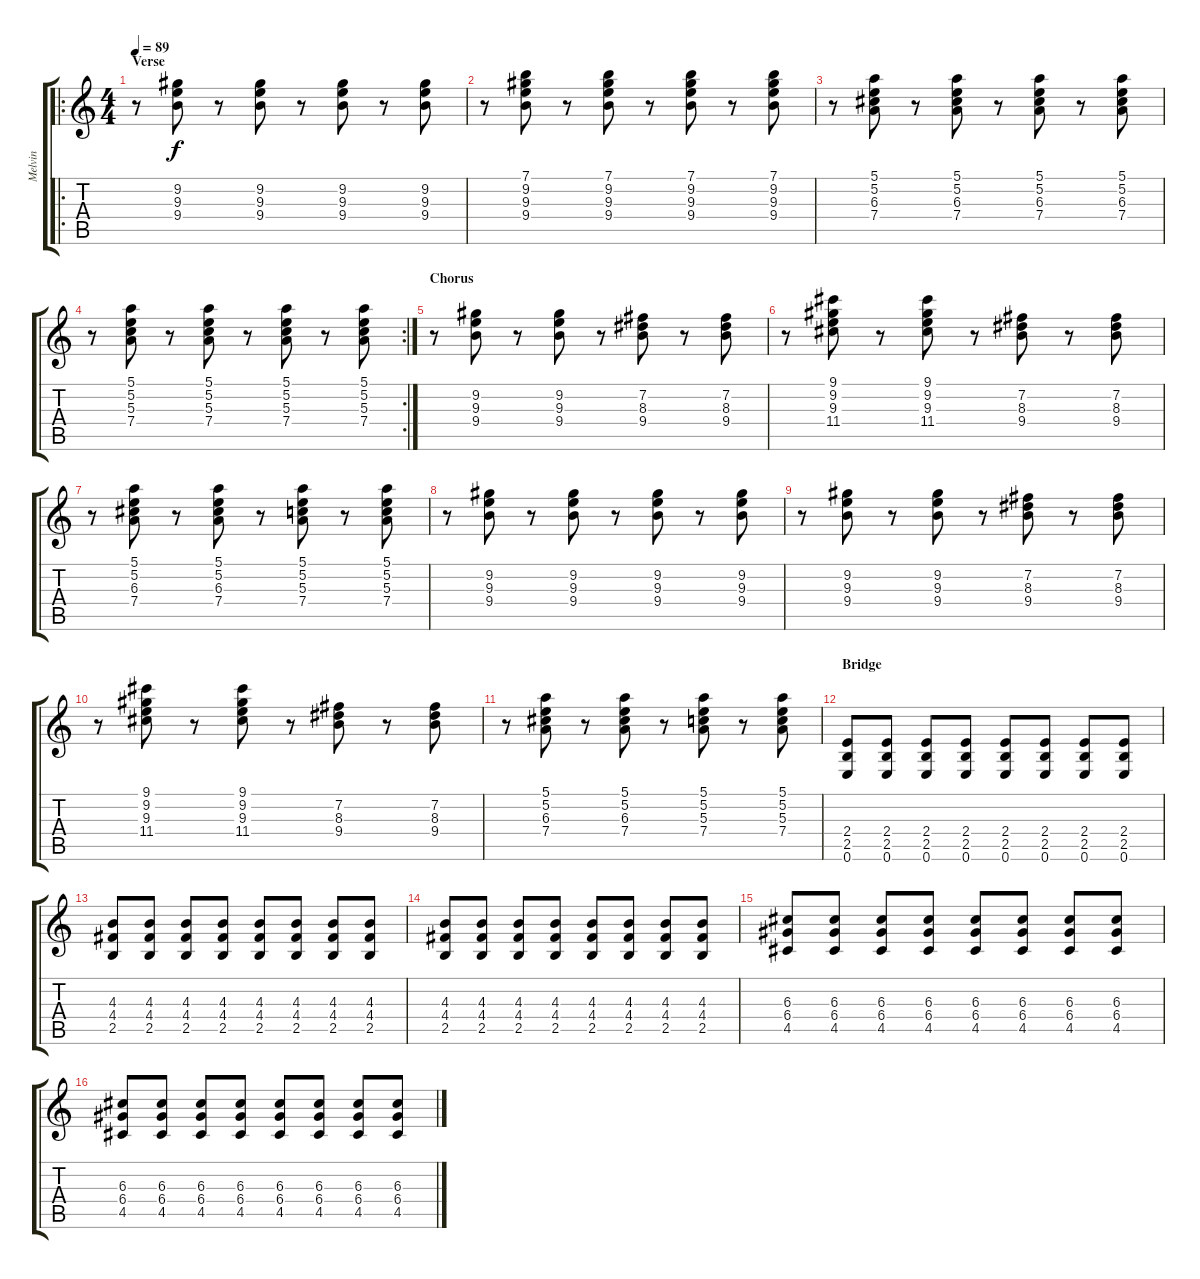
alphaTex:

\track ("Melvin" "Melvin") {instrument overdrivenguitar}
\staff {score tabs}
\tuning (E4 B3 G3 D3 A2 E2) {hide}
\ro
\ts (4 4)
\section ("" "Verse")
\tempo 89
\clef g2
\ks c
r.8{dy f instrument electricguitarclean} (9.2 9.3 9.4).8 r.8 (9.2 9.3 9.4).8 r.8 (9.2 9.3 9.4).8 r.8 (9.2 9.3 9.4).8 |
r.8 (7.1 9.2 9.3 9.4).8 r.8 (7.1 9.2 9.3 9.4).8 r.8 (7.1 9.2 9.3 9.4).8 r.8 (7.1 9.2 9.3 9.4).8 |
r.8 (5.1 5.2 6.3 7.4).8 r.8 (5.1 5.2 6.3 7.4).8 r.8 (5.1 5.2 6.3 7.4).8 r.8 (5.1 5.2 6.3 7.4).8 |
\rc 2
r.8 (5.1 5.2 5.3 7.4).8 r.8 (5.1 5.2 5.3 7.4).8 r.8 (5.1 5.2 5.3 7.4).8 r.8 (5.1 5.2 5.3 7.4).8 |
\section ("" "Chorus")
r.8{instrument electricguitarclean} (9.2 9.3 9.4).8 r.8 (9.2 9.3 9.4).8 r.8 (7.2 8.3 9.4).8 r.8 (7.2 8.3 9.4).8 |
r.8 (9.1 9.2 9.3 11.4).8 r.8 (9.1 9.2 9.3 11.4).8 r.8 (7.2 8.3 9.4).8 r.8 (7.2 8.3 9.4).8 |
r.8 (5.1 5.2 6.3 7.4).8 r.8 (5.1 5.2 6.3 7.4).8 r.8 (5.1 5.2 5.3 7.4).8 r.8 (5.1 5.2 5.3 7.4).8 |
r.8 (9.2 9.3 9.4).8 r.8 (9.2 9.3 9.4).8 r.8 (9.2 9.3 9.4).8 r.8 (9.2 9.3 9.4).8 |
r.8{instrument electricguitarclean} (9.2 9.3 9.4).8 r.8 (9.2 9.3 9.4).8 r.8 (7.2 8.3 9.4).8 r.8 (7.2 8.3 9.4).8 |
r.8 (9.1 9.2 9.3 11.4).8 r.8 (9.1 9.2 9.3 11.4).8 r.8 (7.2 8.3 9.4).8 r.8 (7.2 8.3 9.4).8 |
r.8 (5.1 5.2 6.3 7.4).8 r.8 (5.1 5.2 6.3 7.4).8 r.8 (5.1 5.2 5.3 7.4).8 r.8 (5.1 5.2 5.3 7.4).8 |
\section ("" "Bridge")
(2.4 2.5 0.6).8{instrument overdrivenguitar} (2.4 2.5 0.6).8 (2.4 2.5 0.6).8 (2.4 2.5 0.6).8 (2.4 2.5 0.6).8 (2.4 2.5 0.6).8 (2.4 2.5 0.6).8 (2.4 2.5 0.6).8 |
(4.3 4.4 2.5).8 (4.3 4.4 2.5).8 (4.3 4.4 2.5).8 (4.3 4.4 2.5).8 (4.3 4.4 2.5).8 (4.3 4.4 2.5).8 (4.3 4.4 2.5).8 (4.3 4.4 2.5).8 |
(4.3 4.4 2.5).8 (4.3 4.4 2.5).8 (4.3 4.4 2.5).8 (4.3 4.4 2.5).8 (4.3 4.4 2.5).8 (4.3 4.4 2.5).8 (4.3 4.4 2.5).8 (4.3 4.4 2.5).8 |
(6.3 6.4 4.5).8 (6.3 6.4 4.5).8 (6.3 6.4 4.5).8 (6.3 6.4 4.5).8 (6.3 6.4 4.5).8 (6.3 6.4 4.5).8 (6.3 6.4 4.5).8 (6.3 6.4 4.5).8 |
(6.3 6.4 4.5).8 (6.3 6.4 4.5).8 (6.3 6.4 4.5).8 (6.3 6.4 4.5).8 (6.3 6.4 4.5).8 (6.3 6.4 4.5).8 (6.3 6.4 4.5).8 (6.3 6.4 4.5).8
